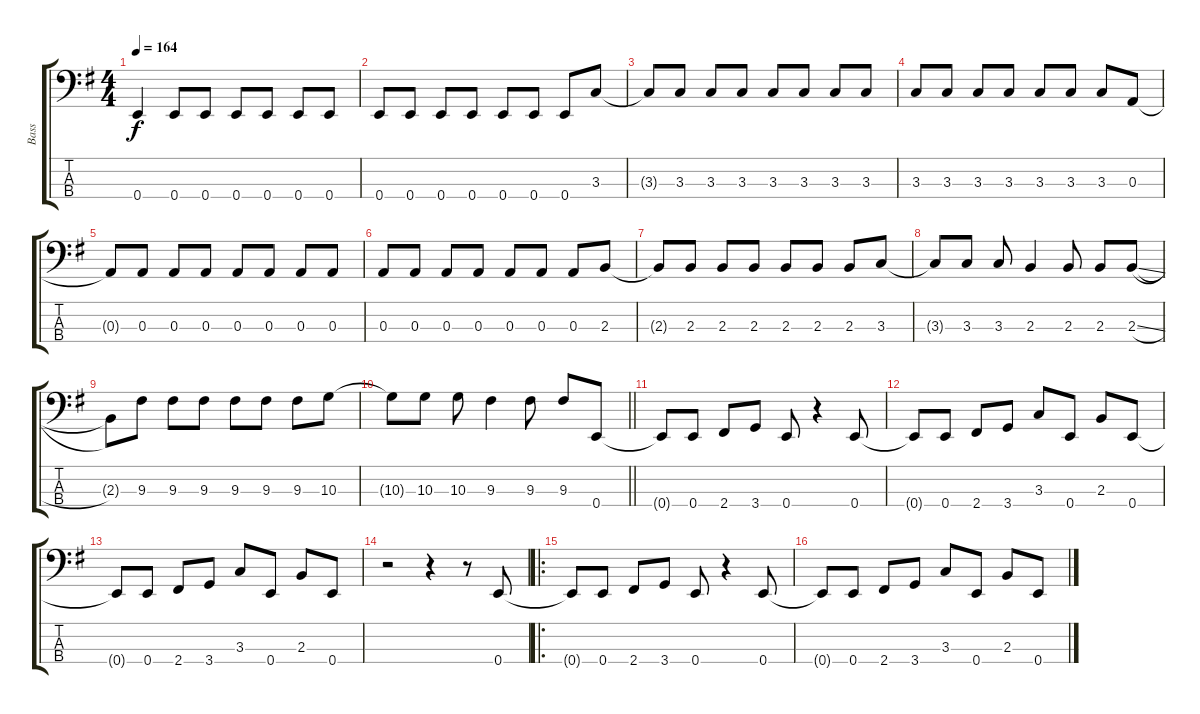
\track ("Bass" "Bass") {instrument electricbasspick}
\staff {score tabs}
\tuning (G2 D2 A1 E1) {hide}
\ts (4 4)
\tempo 164
\clef f4
\ks g
0.4{t}.4{dy f} 0.4.8 0.4.8 0.4.8 0.4.8 0.4.8 0.4.8 |
0.4.8 0.4.8 0.4.8 0.4.8 0.4.8 0.4.8 0.4.8 3.3.8 |
3.3{t}.8 3.3.8 3.3.8 3.3.8 3.3.8 3.3.8 3.3.8 3.3.8 |
3.3.8 3.3.8 3.3.8 3.3.8 3.3.8 3.3.8 3.3.8 0.3.8 |
0.3{t}.8 0.3.8 0.3.8 0.3.8 0.3.8 0.3.8 0.3.8 0.3.8 |
0.3.8 0.3.8 0.3.8 0.3.8 0.3.8 0.3.8 0.3.8 2.3.8 |
2.3{t}.8 2.3.8 2.3.8 2.3.8 2.3.8 2.3.8 2.3.8 3.3.8 |
3.3{t}.8 3.3.8 3.3.8 2.3.4 2.3.8 2.3.8 2.3{sl}.8 |
2.3{t}.8 9.3.8 9.3.8 9.3.8 9.3.8 9.3.8 9.3.8 10.3.8 |
\barLineRight lightlight
10.3{t}.8 10.3.8 10.3.8 9.3.4 9.3.8 9.3.8 0.4.8 |
0.4{t}.8 0.4.8 2.4.8 3.4.8 0.4.8 r.4 0.4.8 |
0.4{t}.8 0.4.8 2.4.8 3.4.8 3.3.8 0.4.8 2.3.8 0.4.8 |
0.4{t}.8 0.4.8 2.4.8 3.4.8 3.3.8 0.4.8 2.3.8 0.4.8 |
r.2 r.4 r.8 0.4.8 |
\ro
0.4{t}.8 0.4.8 2.4.8 3.4.8 0.4.8 r.4 0.4.8 |
0.4{t}.8 0.4.8 2.4.8 3.4.8 3.3.8 0.4.8 2.3.8 0.4.8
